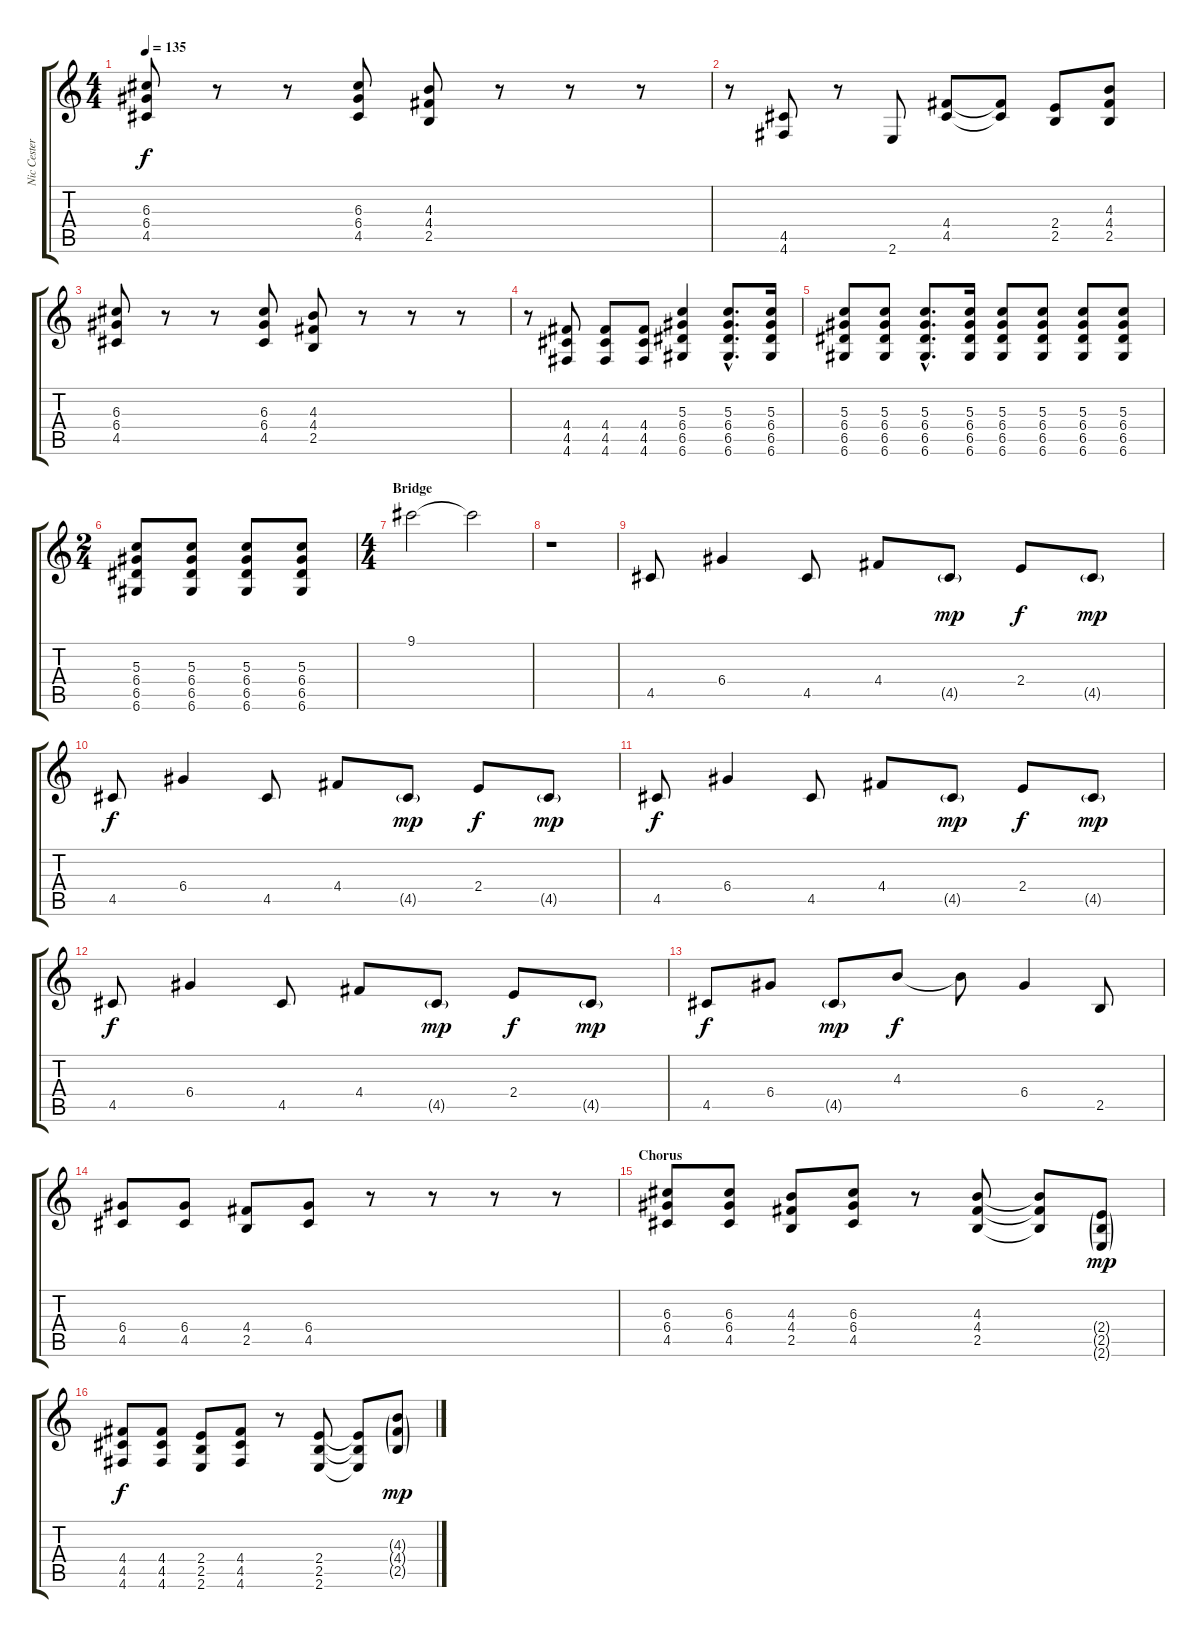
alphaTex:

\track ("Nic Cester - Guitar I" "Nic Cester") {instrument overdrivenguitar}
\staff {score tabs}
\tuning (E4 B3 G3 D3 A2 D2) {hide}
\ts (4 4)
\tempo 135
\clef g2
\ks c
(6.3 6.4 4.5).8{dy f} r.8 r.8 (6.3 6.4 4.5).8 (4.3 4.4 2.5).8 r.8 r.8 r.8 |
r.8 (4.5 4.6).8 r.8 2.6.8 (4.4 4.5).8 (4.4{t} 4.5{t}).8 (2.4 2.5).8 (4.3 4.4 2.5).8 |
(6.3 6.4 4.5).8 r.8 r.8 (6.3 6.4 4.5).8 (4.3 4.4 2.5).8 r.8 r.8 r.8 |
r.8 (4.4 4.5 4.6).8 (4.4 4.5 4.6).8 (4.4 4.5 4.6).8 (5.3 6.4 6.5 6.6).4 (5.3{hac} 6.4{hac} 6.5{hac} 6.6{hac}).8{d} (5.3 6.4 6.5 6.6).16 |
(5.3 6.4 6.5 6.6).8 (5.3 6.4 6.5 6.6).8 (5.3{hac} 6.4{hac} 6.5{hac} 6.6{hac}).8{d} (5.3 6.4 6.5 6.6).16 (5.3 6.4 6.5 6.6).8 (5.3 6.4 6.5 6.6).8 (5.3 6.4 6.5 6.6).8 (5.3 6.4 6.5 6.6).8 |
\ts (2 4)
(5.3 6.4 6.5 6.6).8 (5.3 6.4 6.5 6.6).8 (5.3 6.4 6.5 6.6).8 (5.3 6.4 6.5 6.6).8 |
\ts (4 4)
\section ("" "Bridge")
9.1.2{volume 0} 9.1{t}.2 |
r.1{volume 7} |
4.5.8 6.4.4 4.5.8 4.4.8 4.5{g}.8{dy mp} 2.4.8{dy f} 4.5{g}.8{dy mp} |
4.5.8{dy f} 6.4.4 4.5.8 4.4.8 4.5{g}.8{dy mp} 2.4.8{dy f} 4.5{g}.8{dy mp} |
4.5.8{dy f} 6.4.4 4.5.8 4.4.8 4.5{g}.8{dy mp} 2.4.8{dy f} 4.5{g}.8{dy mp} |
4.5.8{dy f} 6.4.4 4.5.8 4.4.8 4.5{g}.8{dy mp} 2.4.8{dy f} 4.5{g}.8{dy mp} |
4.5.8{dy f} 6.4.8 4.5{g}.8{dy mp} 4.3.8{dy f} 4.3{t}.8 6.4.4 2.5.8 |
(6.4 4.5).8{volume 13} (6.4 4.5).8 (4.4 2.5).8 (6.4 4.5).8 r.8 r.8 r.8 r.8 |
\section ("" "Chorus")
(6.3 6.4 4.5).8 (6.3 6.4 4.5).8 (4.3 4.4 2.5).8 (6.3 6.4 4.5).8 r.8 (4.3 4.4 2.5).8 (4.3{t} 4.4{t} 2.5{t}).8 (2.4{g} 2.5{g} 2.6{g}).8{dy mp} |
(4.4 4.5 4.6).8{dy f} (4.4 4.5 4.6).8 (2.4 2.5 2.6).8 (4.4 4.5 4.6).8 r.8 (2.4 2.5 2.6).8 (2.4{t} 2.5{t} 2.6{t}).8 (4.3{g} 4.4{g} 2.5{g}).8{dy mp}
